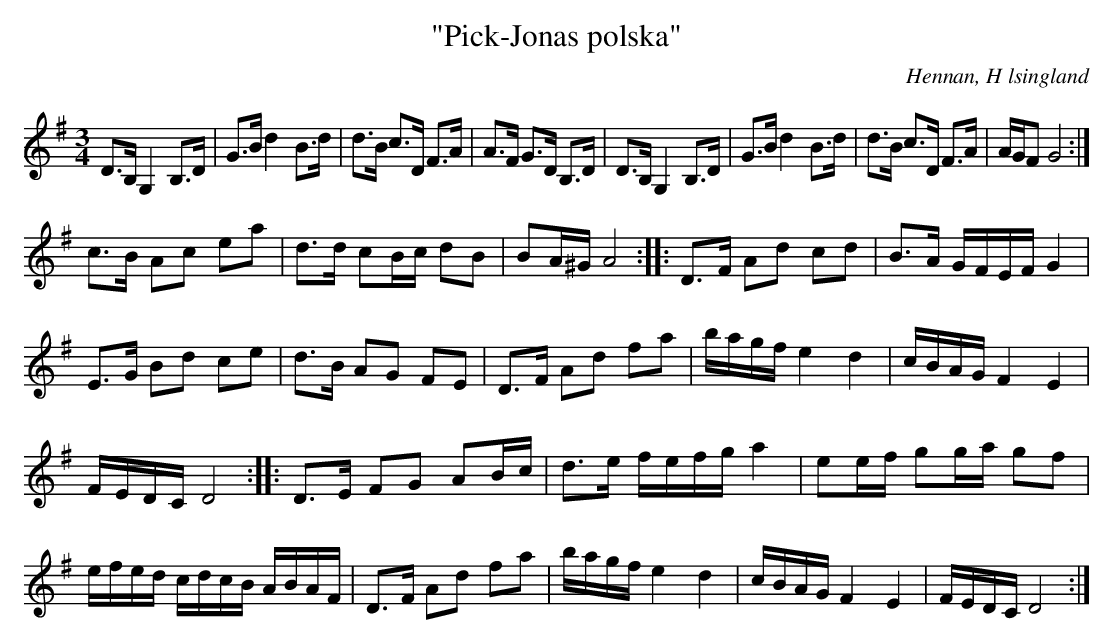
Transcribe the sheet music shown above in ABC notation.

X:1
T: "Pick-Jonas polska"
O: Hennan, H lsingland
M: 3/4
L: 1/8
K: G
D>B, G,2 B,>D | G>B d2 B>d | d>B c>D F>A| A>F G>D B,>D|D>B, G,2 B,>D|G>B d2 B>d | d>B c>D F>A| A/G/F G4 :|
c>B Ac ea | d>d cB/c/ dB | BA/^G/ A4 :: D>F Ad cd | B>A G/F/E/F/ G2 |
E>G Bd ce | d>B AG FE | D>F Ad fa | b/a/g/f/ e2 d2 | c/B/A/G/ F2 E2 |
F/E/D/C/ D4 :: D>E FG AB/c/ | d>e f/e/f/g/ a2 | ee/f/ gg/a/ gf |
e/f/e/d/ c/d/c/B/ A/B/A/F/ | D>F Ad fa | b/a/g/f/ e2 d2 | c/B/A/G/ F2 E2 | F/E/D/C/ D4 :|]
